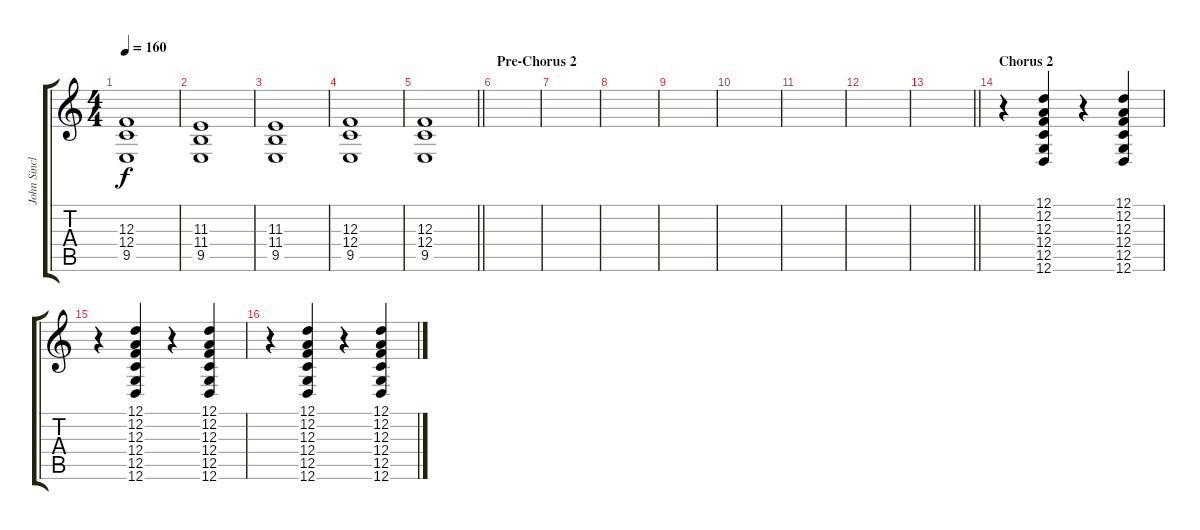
\track ("John Sinclair - Keyboards" "John Sincl") {instrument stringensemble1}
\staff {score tabs}
\tuning (D4 A3 F3 C3 G2 D2) {hide}
\ts (4 4)
\tempo 160
\clef g2
\ks c
(12.3 12.4 9.5).1{dy f} |
(11.3 11.4 9.5).1 |
(11.3 11.4 9.5).1 |
(12.3 12.4 9.5).1 |
\barLineRight lightlight
(12.3 12.4 9.5).1 |
\section ("" "Pre-Chorus 2 ")
|
|
|
|
|
|
|
\barLineRight lightlight
|
\section ("" "Chorus 2")
r.4{volume 12 instrument applause} (12.1 12.2 12.3 12.4 12.5 12.6).4 r.4 (12.1 12.2 12.3 12.4 12.5 12.6).4 |
r.4{volume 12 instrument applause} (12.1 12.2 12.3 12.4 12.5 12.6).4 r.4 (12.1 12.2 12.3 12.4 12.5 12.6).4 |
r.4{volume 12 instrument applause} (12.1 12.2 12.3 12.4 12.5 12.6).4 r.4 (12.1 12.2 12.3 12.4 12.5 12.6).4
